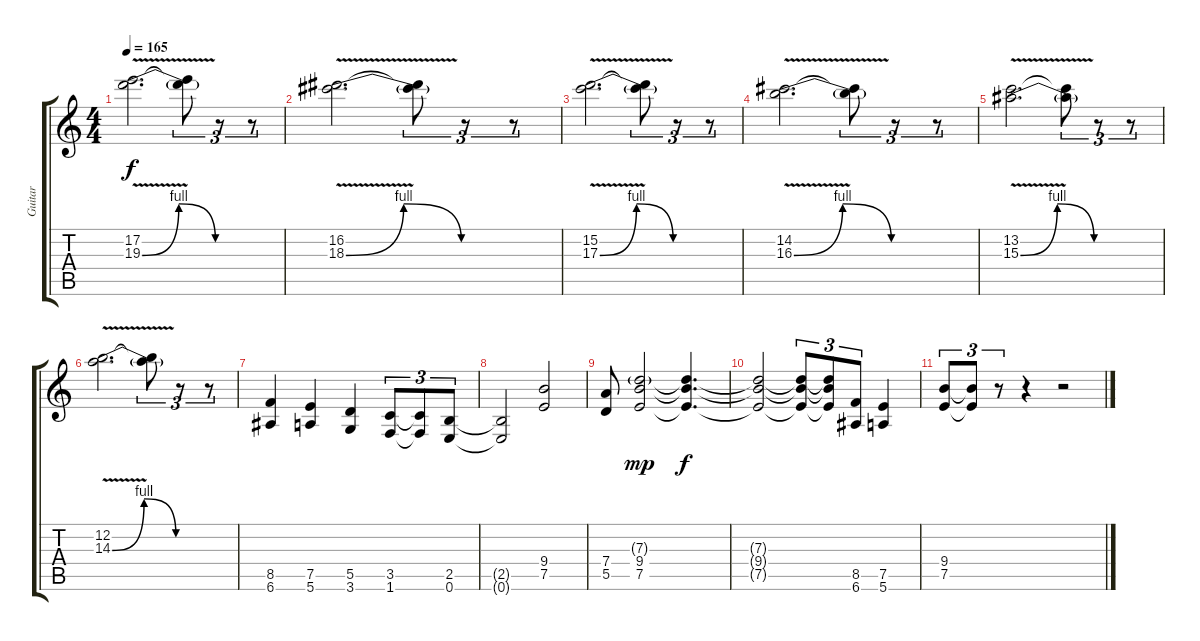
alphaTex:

\track ("Guitar" "Guitar") {instrument distortionguitar}
\staff {score tabs}
\tuning (E4 B3 G3 D3 A2 E2) {hide}
\ts (4 4)
\tempo 165
\clef g2
\ks c
(17.2 19.3{be (bendrelease 0 0 5 4 58 4 60 0) v}).2{d dy f} (17.2{t} 19.3{t}).8{tu (3 2)} r.8{tu (3 2)} r.8{tu (3 2)} |
(16.2 18.3{be (bendrelease 0 0 5 4 58 4 60 0) v}).2{d} (16.2{t} 18.3{t}).8{tu (3 2)} r.8{tu (3 2)} r.8{tu (3 2)} |
(15.2 17.3{be (bendrelease 0 0 5 4 58 4 60 0) v}).2{d} (15.2{t} 17.3{t}).8{tu (3 2)} r.8{tu (3 2)} r.8{tu (3 2)} |
(14.2 16.3{be (bendrelease 0 0 5 4 58 4 60 0) v}).2{d} (14.2{t} 16.3{t}).8{tu (3 2)} r.8{tu (3 2)} r.8{tu (3 2)} |
(13.2 15.3{be (bendrelease 0 0 5 4 58 4 60 0) v}).2{d} (13.2{t} 15.3{t}).8{tu (3 2)} r.8{tu (3 2)} r.8{tu (3 2)} |
(12.2 14.3{be (bendrelease 0 0 5 4 58 4 60 0) v}).2{d} (12.2{t} 14.3{t}).8{tu (3 2)} r.8{tu (3 2)} r.8{tu (3 2)} |
(8.5 6.6).4 (7.5 5.6).4 (5.5 3.6).4 (3.5 1.6).8{tu (3 2)} (3.5{t} 1.6{t}).8{tu (3 2)} (2.5 0.6).8{tu (3 2)} |
(2.5{t} 0.6{t}).2 (9.4 7.5).2 |
(7.4 5.5).8 (7.3{g} 9.4 7.5).2{dy mp} (7.3{t} 9.4{t} 7.5{t}).4{d dy f} |
(7.3{t} 9.4{t} 7.5{t}).2 (7.3{t} 9.4{t} 7.5{t}).8{tu (3 2)} (7.3{t} 9.4{t} 7.5{t}).8{tu (3 2)} (8.5 6.6).8{tu (3 2)} (7.5 5.6).4 |
(9.4 7.5).8{tu (3 2)} (9.4{t} 7.5{t}).8{tu (3 2)} r.8{tu (3 2)} r.4 r.2
